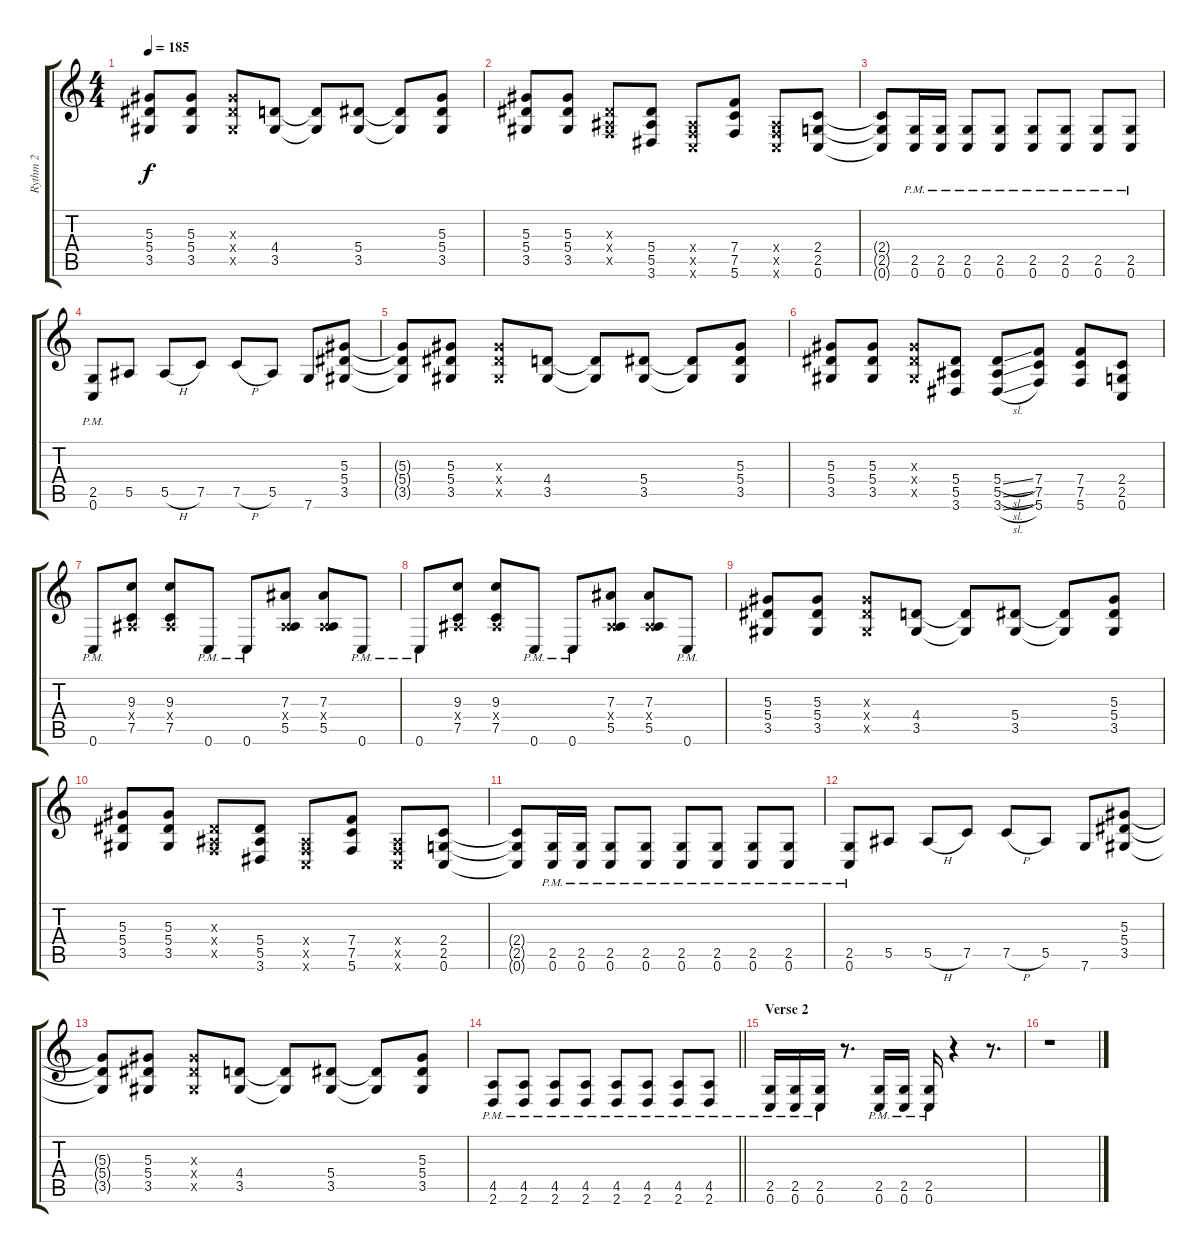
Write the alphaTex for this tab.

\track ("Rythm 2" "Rythm 2") {instrument overdrivenguitar}
\staff {score tabs}
\tuning (C4 G3 Eb3 Bb2 F2 C2) {hide}
\ts (4 4)
\tempo 185
\clef g2
\ks c
(5.3 5.4 3.5).8{dy f} (5.3 5.4 3.5).8 (5.3{x} 5.4{x} 3.5{x}).8 (4.4 3.5).8 (4.4{t} 3.5{t}).8 (5.4 3.5).8 (5.4{t} 3.5{t}).8 (5.3 5.4 3.5).8 |
(5.3 5.4 3.5).8 (5.3 5.4 3.5).8 (0.3{x} 0.4{x} 0.5{x}).8 (5.4 5.5 3.6).8 (0.4{x} 0.5{x} 0.6{x}).8 (7.4 7.5 5.6).8 (0.4{x} 0.5{x} 0.6{x}).8 (2.4 2.5 0.6).8 |
(2.4{t} 2.5{t} 0.6{t}).8 (2.5{pm} 0.6{pm}).16 (2.5{pm} 0.6{pm}).16 (2.5{pm} 0.6{pm}).8 (2.5{pm} 0.6{pm}).8 (2.5{pm} 0.6{pm}).8 (2.5{pm} 0.6{pm}).8 (2.5{pm} 0.6{pm}).8 (2.5{pm} 0.6{pm}).8 |
(2.5{pm} 0.6{pm}).8 5.5.8 5.5{h}.8 7.5.8 7.5{h}.8 5.5.8 7.6.8 (5.3 5.4 3.5).8 |
(5.3{t} 5.4{t} 3.5{t}).8 (5.3 5.4 3.5).8 (5.3{x} 5.4{x} 3.5{x}).8 (4.4 3.5).8 (4.4{t} 3.5{t}).8 (5.4 3.5).8 (5.4{t} 3.5{t}).8 (5.3 5.4 3.5).8 |
(5.3 5.4 3.5).8 (5.3 5.4 3.5).8 (5.3{x} 5.4{x} 3.5{x}).8 (5.4 5.5 3.6).8 (5.4{sl} 5.5{sl} 3.6{sl}).8 (7.4 7.5 5.6).8 (7.4 7.5 5.6).8 (2.4 2.5 0.6).8 |
0.6{pm}.8 (9.3 0.4{x} 7.5).8 (9.3 0.4{x} 7.5).8 0.6{pm}.8 0.6{pm}.8 (7.3 0.4{x} 5.5).8 (7.3 0.4{x} 5.5).8 0.6{pm}.8 |
0.6{pm}.8 (9.3 0.4{x} 7.5).8 (9.3 0.4{x} 7.5).8 0.6{pm}.8 0.6{pm}.8 (7.3 0.4{x} 5.5).8 (7.3 0.4{x} 5.5).8 0.6{pm}.8 |
(5.3 5.4 3.5).8 (5.3 5.4 3.5).8 (5.3{x} 5.4{x} 3.5{x}).8 (4.4 3.5).8 (4.4{t} 3.5{t}).8 (5.4 3.5).8 (5.4{t} 3.5{t}).8 (5.3 5.4 3.5).8 |
(5.3 5.4 3.5).8 (5.3 5.4 3.5).8 (0.3{x} 0.4{x} 0.5{x}).8 (5.4 5.5 3.6).8 (0.4{x} 0.5{x} 0.6{x}).8 (7.4 7.5 5.6).8 (0.4{x} 0.5{x} 0.6{x}).8 (2.4 2.5 0.6).8 |
(2.4{t} 2.5{t} 0.6{t}).8 (2.5{pm} 0.6{pm}).16 (2.5{pm} 0.6{pm}).16 (2.5{pm} 0.6{pm}).8 (2.5{pm} 0.6{pm}).8 (2.5{pm} 0.6{pm}).8 (2.5{pm} 0.6{pm}).8 (2.5{pm} 0.6{pm}).8 (2.5{pm} 0.6{pm}).8 |
(2.5{pm} 0.6{pm}).8 5.5.8 5.5{h}.8 7.5.8 7.5{h}.8 5.5.8 7.6.8 (5.3 5.4 3.5).8 |
(5.3{t} 5.4{t} 3.5{t}).8 (5.3 5.4 3.5).8 (5.3{x} 5.4{x} 3.5{x}).8 (4.4 3.5).8 (4.4{t} 3.5{t}).8 (5.4 3.5).8 (5.4{t} 3.5{t}).8 (5.3 5.4 3.5).8 |
\barLineRight lightlight
(4.5{pm} 2.6{pm}).8 (4.5{pm} 2.6{pm}).8 (4.5{pm} 2.6{pm}).8 (4.5{pm} 2.6{pm}).8 (4.5{pm} 2.6{pm}).8 (4.5{pm} 2.6{pm}).8 (4.5{pm} 2.6{pm}).8 (4.5{pm} 2.6{pm}).8 |
\section ("" "Verse 2")
(2.5{pm} 0.6{pm}).16 (2.5{pm} 0.6{pm}).16 (2.5{pm} 0.6{pm}).16 r.8{d} (2.5{pm} 0.6{pm}).16 (2.5{pm} 0.6{pm}).16 (2.5{pm} 0.6{pm}).16 r.4 r.8{d} |
r.1
